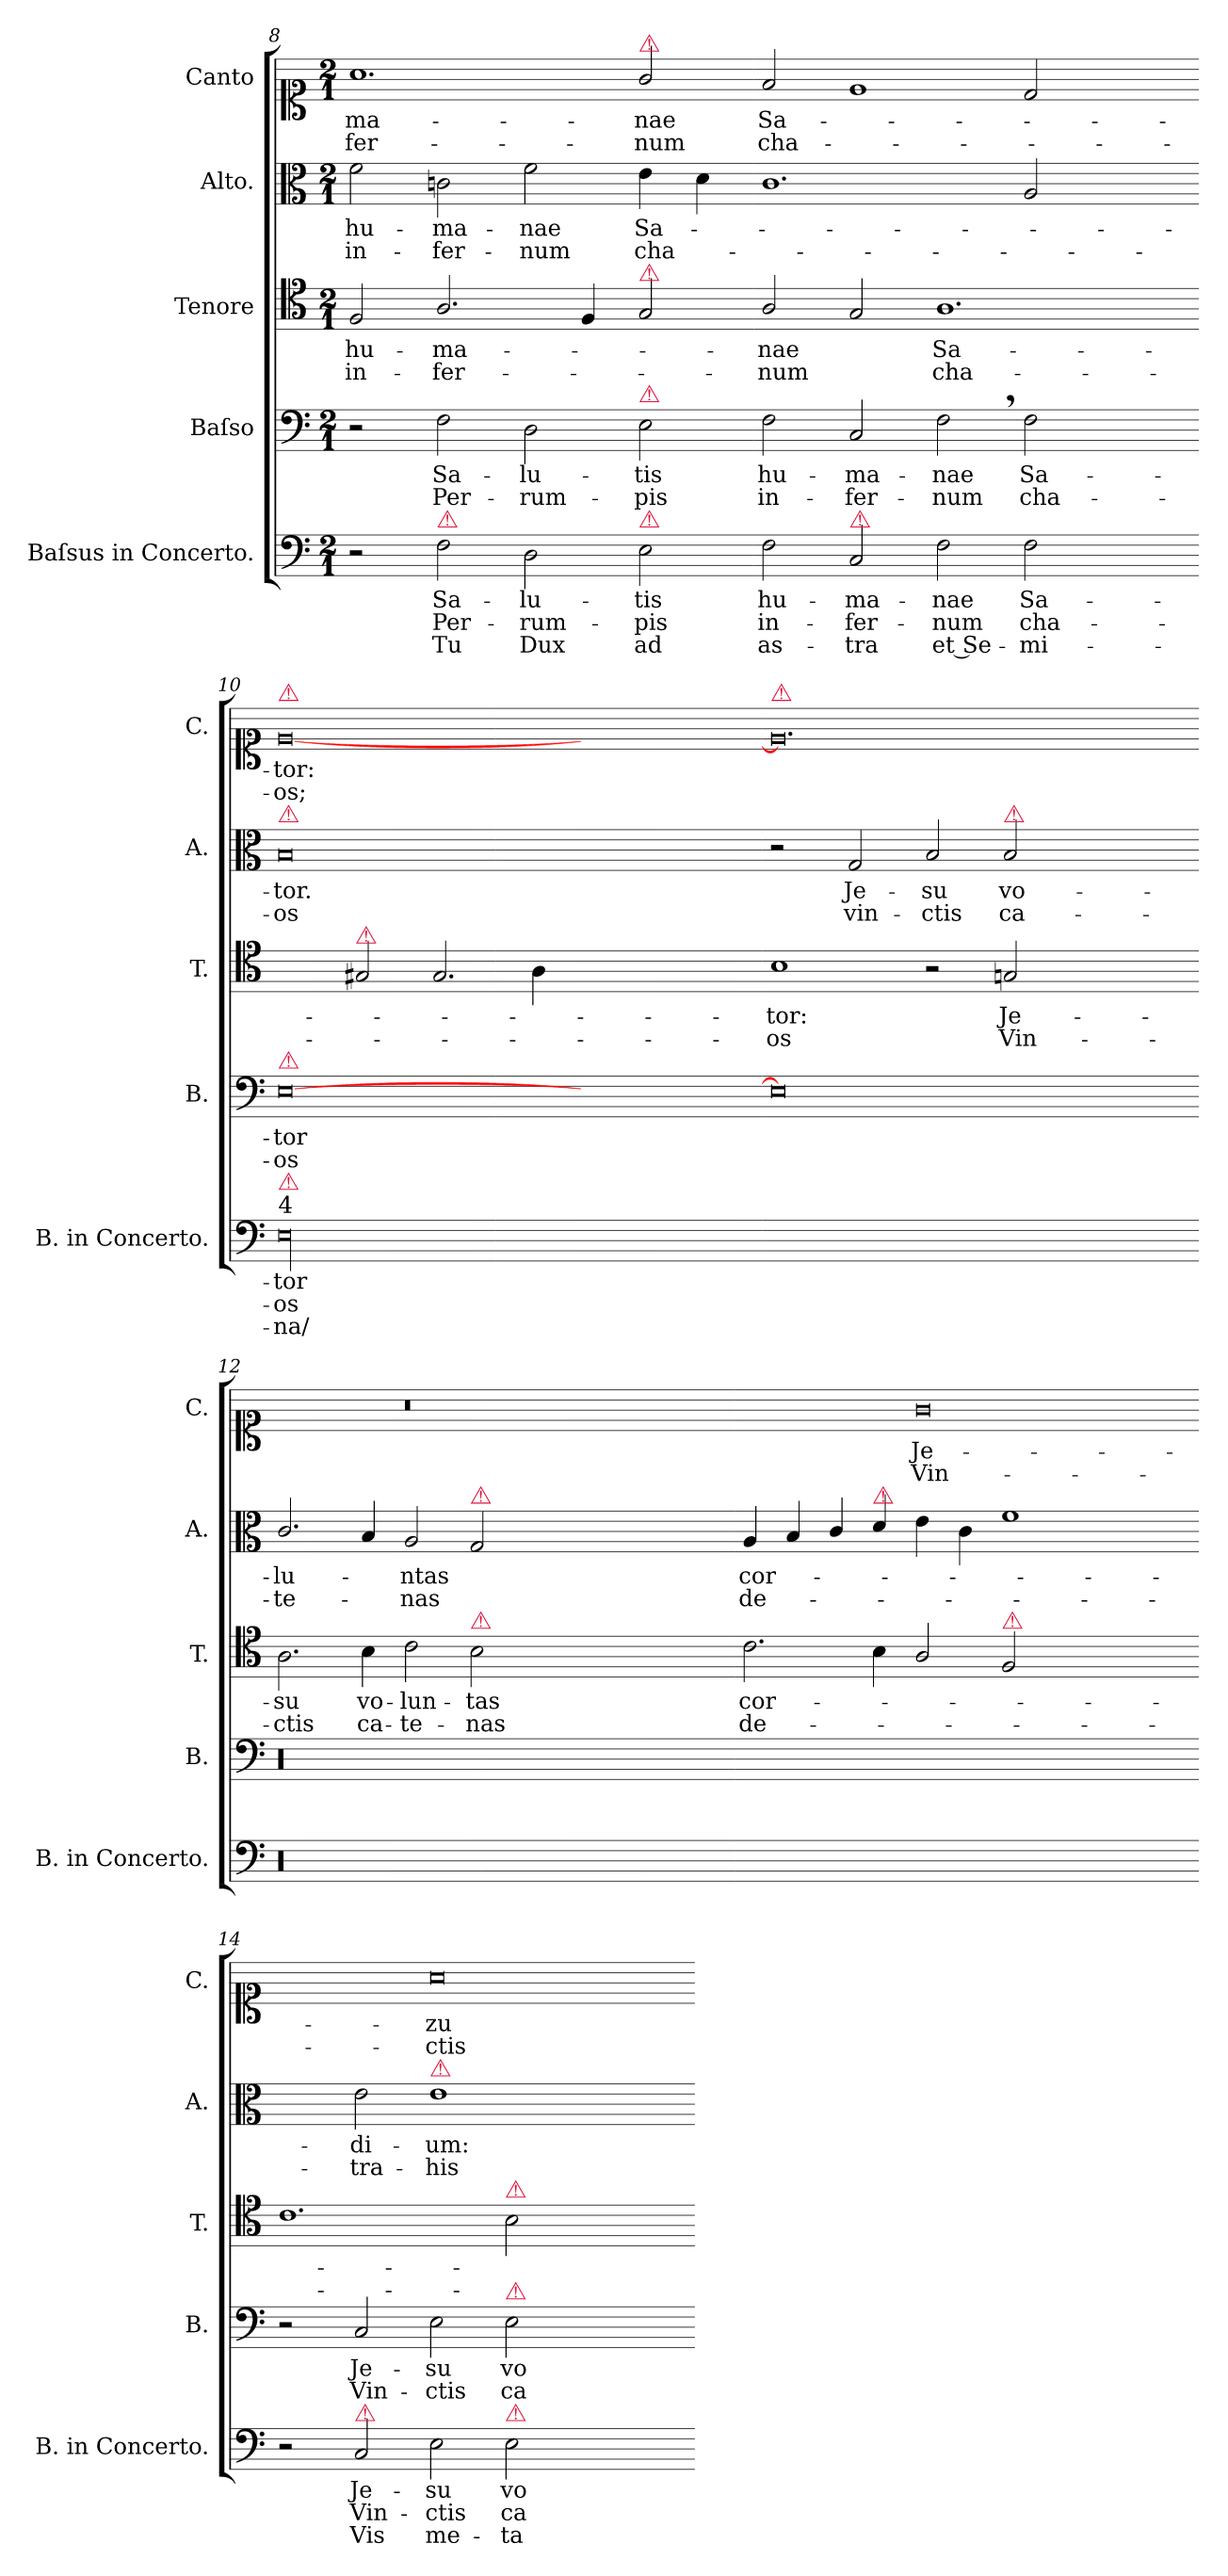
**kern	**text	**text	**text	**kern	**text	**text	**kern	**text	**text	**kern	**text	**text	**kern	**text	**text
*part5	*part5	*part5	*part5	*part4	*part4	*part4	*part3	*part3	*part3	*part2	*part2	*part2	*part1	*part1	*part1
*staff5	*staff5	*staff5	*staff5	*staff4	*staff4	*staff4	*staff3	*staff3	*staff3	*staff2	*staff2	*staff2	*staff1	*staff1	*staff1
*I"Baſsus in Concerto.	*	*	*	*I"Baſso	*	*	*I"Tenore	*	*	*I"Alto.	*	*	*I"Canto	*	*
*I'B. in Concerto.	*	*	*	*I'B.	*	*	*I'T.	*	*	*I'A.	*	*	*I'C.	*	*
*clefF4	*	*	*	*clefF4	*	*	*clefC4	*	*	*clefC3	*	*	*clefC1	*	*
*k[]	*	*	*	*k[]	*	*	*k[]	*	*	*k[]	*	*	*k[]	*	*
*M2/1	*	*	*	*M2/1	*	*	*M2/1	*	*	*M2/1	*	*	*M2/1	*	*
=8	=8	=8	=8	=8	=8	=8	=8	=8	=8	=8	=8	=8	=8	=8	=8
2r	.	.	.	2r	.	.	2F/	hu-	in-	2f\	hu-	in-	1.a\	-ma-	-fer-
!LO:TX:a:color=crimson:t=⚠	!	!	!	!	!	!	!	!	!	!	!	!	!	!	!
2F\	Sa-	Per-	Tu	2F\	Sa-	Per-	2.A/	-ma-	-fer-	2cn\	-ma-	-fer-	.	.	.
2D\	-lu-	-rum-	Dux	2D\	-lu-	-rum-	.	.	.	2f\	-nae	-num	.	.	.
.	.	.	.	.	.	.	4F/	.	.	.	.	.	.	.	.
!	!	!	!	!	!	!	!	!	!	!	!	!	!LO:TX:a:color=crimson:t=⚠	!	!
!	!	!	!	!	!	!	!LO:TX:a:color=crimson:t=⚠	!	!	!	!	!	!	!	!
!	!	!	!	!LO:TX:a:color=crimson:t=⚠	!	!	!	!	!	!	!	!	!	!	!
!LO:TX:a:color=crimson:t=⚠	!	!	!	!	!	!	!	!	!	!	!	!	!	!	!
2E\	-tis	-pis	ad	2E\	-tis	-pis	2G/	.	.	4e\	Sa-	cha-	2g/	-nae	-num
.	.	.	.	.	.	.	.	.	.	4d\	.	.	.	.	.
=9-	=9-	=9-	=9-	=9-	=9-	=9-	=9-	=9-	=9-	=9-	=9-	=9-	=9-	=9-	=9-
2F\	hu-	in-	as-	2F\	hu-	in-	2A/	-nae	-num	1.c\	.	.	2f/	Sa-	cha-
!LO:TX:a:color=crimson:t=⚠	!	!	!	!	!	!	!	!	!	!	!	!	!	!	!
2C/	-ma-	-fer-	-tra	2C/	-ma-	-fer-	2G/	.	.	.	.	.	1e/	.	.
2F\	-nae	-num	et Se-	2F,\	-nae	-num	1.A\	Sa-	cha-	.	.	.	.	.	.
2F\	Sa-	cha-	-mi-	2F\	Sa-	cha-	.	.	.	2A/	.	.	2d/	.	.
2ryy	.	.	.	2ryy	.	.	.	.	.	2ryy	.	.	2ryy	.	.
=10-	=10-	=10-	=10-	=10-	=10-	=10-	=10-	=10-	=10-	=10-	=10-	=10-	=10-	=10-	=10-
!	!	!	!	!	!	!	!	!	!	!	!	!	!LO:TX:a:color=crimson:t=⚠	!	!
!	!	!	!	!	!	!	!	!	!	!LO:TX:a:color=crimson:t=⚠	!	!	!	!	!
!	!	!	!	!LO:TX:a:color=crimson:t=⚠	!	!	!	!	!	!	!	!	!	!	!
!LO:TX:a:t=4	!	!	!	!	!	!	!	!	!	!	!	!	!	!	!
!LO:TX:a:color=crimson:t=⚠	!	!	!	!	!	!	!	!	!	!	!	!	!	!	!
00E\	-tor	-os	-na/	[0E\	-tor	-os	2ryy	.	.	0B/	-tor.	-os	[0e/	tor:	-os;
!	!	!	!	!	!	!	!LO:TX:a:color=crimson:t=⚠	!	!	!	!	!	!	!	!
.	.	.	.	.	.	.	2G#X/	.	.	.	.	.	.	.	.
.	.	.	.	.	.	.	2.G#/	.	.	.	.	.	.	.	.
.	.	.	.	.	.	.	4A\	.	.	.	.	.	.	.	.
.	.	.	.	0ryy	.	.	0ryy	.	.	0ryy	.	.	0ryy	.	.
=11-	=11-	=11-	=11-	=11-	=11-	=11-	=11-	=11-	=11-	=11-	=11-	=11-	=11-	=11-	=11-
!	!	!	!	!	!	!	!	!	!	!	!	!	!LO:TX:a:color=crimson:t=⚠	!	!
0.ryy	.	.	.	0E\]	.	.	1B\	-tor:	-os	2r	.	.	0.e/]	.	.
.	.	.	.	.	.	.	.	.	.	2G/	Je-	vin-	.	.	.
.	.	.	.	.	.	.	2r	.	.	2B/	-su	-ctis	.	.	.
!	!	!	!	!	!	!	!	!	!	!LO:TX:a:color=crimson:t=⚠	!	!	!	!	!
.	.	.	.	.	.	.	2Gn/	Je-	Vin-	2B/	vo-	ca-	.	.	.
.	.	.	.	1ryy	.	.	1ryy	.	.	1ryy	.	.	.	.	.
=12-	=12-	=12-	=12-	=12-	=12-	=12-	=12-	=12-	=12-	=12-	=12-	=12-	=12-	=12-	=12-
00r	.	.	.	00r	.	.	2.A\	-su	-ctis	2.c/	-lu-	-te-	1ryy	.	.
.	.	.	.	.	.	.	4B\	vo-	ca-	4B/	.	.	.	.	.
.	.	.	.	.	.	.	2c\	-lun-	-te-	2A/	-ntas	-nas	0r	.	.
!	!	!	!	!	!	!	!	!	!	!LO:TX:a:color=crimson:t=⚠	!	!	!	!	!
!	!	!	!	!	!	!	!LO:TX:a:color=crimson:t=⚠	!	!	!	!	!	!	!	!
.	.	.	.	.	.	.	2B\	-tas	-nas	2G/	.	.	.	.	.
.	.	.	.	.	.	.	0ryy	.	.	0ryy	.	.	.	.	.
.	.	.	.	.	.	.	.	.	.	.	.	.	1ryy	.	.
=13-	=13-	=13-	=13-	=13-	=13-	=13-	=13-	=13-	=13-	=13-	=13-	=13-	=13-	=13-	=13-
0.ryy	.	.	.	0.ryy	.	.	2.c\	cor-	de-	4A/	cor-	de-	1ryy	.	.
.	.	.	.	.	.	.	.	.	.	4B/	.	.	.	.	.
.	.	.	.	.	.	.	.	.	.	4c/	.	.	.	.	.
!	!	!	!	!	!	!	!	!	!	!LO:TX:a:color=crimson:t=⚠	!	!	!	!	!
.	.	.	.	.	.	.	4B\	.	.	4d/	.	.	.	.	.
.	.	.	.	.	.	.	2A/	.	.	4e\	.	.	0g\	Je-	Vin-
.	.	.	.	.	.	.	.	.	.	4c\	.	.	.	.	.
!	!	!	!	!	!	!	!LO:TX:a:color=crimson:t=⚠	!	!	!	!	!	!	!	!
.	.	.	.	.	.	.	2F/	.	.	1f\	.	.	.	.	.
.	.	.	.	.	.	.	1ryy	.	.	.	.	.	.	.	.
.	.	.	.	.	.	.	.	.	.	2ryy	.	.	.	.	.
=14-	=14-	=14-	=14-	=14-	=14-	=14-	=14-	=14-	=14-	=14-	=14-	=14-	=14-	=14-	=14-
2r	.	.	.	2r	.	.	1.c\	.	.	2ryy	.	.	1ryy	.	.
!LO:TX:a:color=crimson:t=⚠	!	!	!	!	!	!	!	!	!	!	!	!	!	!	!
2C/	Je-	Vin-	Vis	2C/	Je-	Vin-	.	.	.	2e\	-di-	-tra-	.	.	.
!	!	!	!	!	!	!	!	!	!	!LO:TX:a:color=crimson:t=⚠	!	!	!	!	!
2E\	-su	-ctis	me-	2E\	-su	-ctis	.	.	.	1e\	-um:	-his	0a\	-zu	-ctis
!	!	!	!	!	!	!	!LO:TX:a:color=crimson:t=⚠	!	!	!	!	!	!	!	!
!	!	!	!	!LO:TX:a:color=crimson:t=⚠	!	!	!	!	!	!	!	!	!	!	!
!LO:TX:a:color=crimson:t=⚠	!	!	!	!	!	!	!	!	!	!	!	!	!	!	!
2E\	vo-	ca-	-ta	2E\	vo-	ca-	2B\	.	.	.	.	.	.	.	.
1ryy	.	.	.	1ryy	.	.	1ryy	.	.	1ryy	.	.	.	.	.
=-	=-	=-	=-	=-	=-	=-	=-	=-	=-	=-	=-	=-	=-	=-	=-
*-	*-	*-	*-	*-	*-	*-	*-	*-	*-	*-	*-	*-	*-	*-	*-
